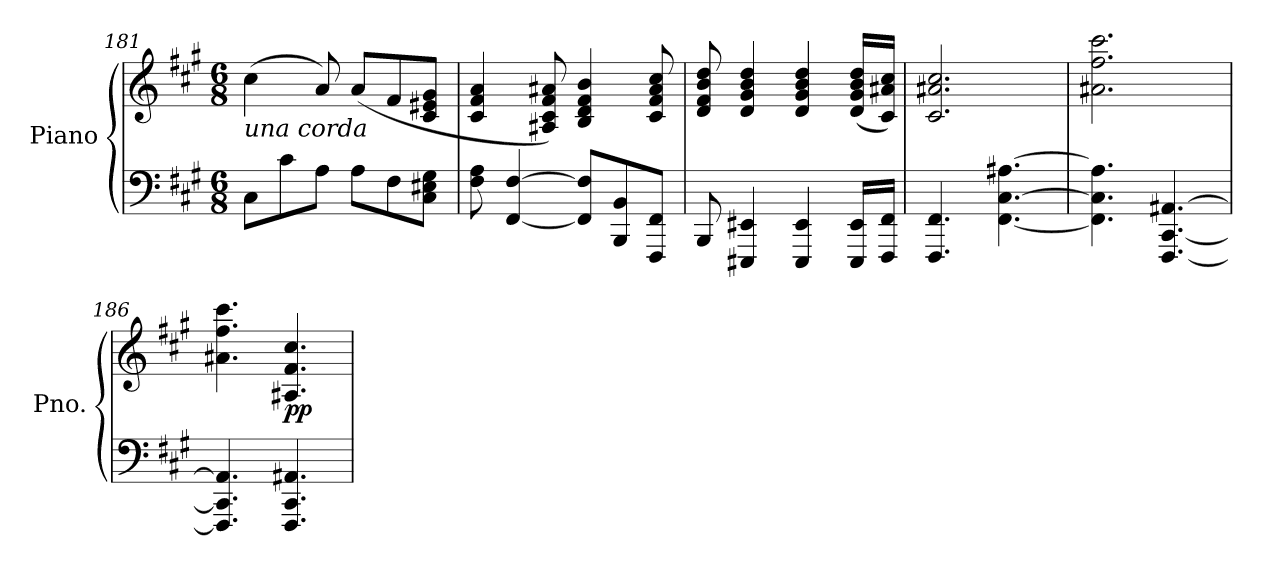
**kern	**kern	**dynam
*part1	*part1	*part1
*staff2	*staff1	*staff1/2
*I"Piano	*	*
*I'Pno.	*	*
*clefF4	*clefG2	*
*k[f#c#g#]	*k[f#c#g#]	*
*M6/8	*M6/8	*
=181	=181	=181
!	!LO:TX:b:i:t=una corda	!
8C#\L	(4cc#\	.
8c#\	.	.
8A\J	8a/)	.
8A\L	(>8a/L	.
8F#\	8f#/	.
8C#\ 8E#X\ 8G#\J	8c#/ 8e#X/ 8g#/J	.
!!LO:LB:g=z
=182	=182	=182
8F#\ 8A\	4c#/ 4f#/ 4a/	.
[4FF#/ [4F#/	.	.
.	8A#X/ 8c#/ 8f#/ 8a#X/)	.
8FF#/] 8F#/]L	4B/ 4d/ 4f#/ 4b/	.
8BBB/ 8BB/	.	.
8FFF#/ 8FF#/J	8c#/ 8f#/ 8a#/ 8cc#/	.
=183	=183	=183
8BBB/	8d/ 8f#/ 8b/ 8dd/	.
4EEE#X/ 4EE#X/	4d/ 4g#/ 4b/ 4dd/	.
4EEE#/ 4EE#/	4d/ 4g#/ 4b/ 4dd/	.
16EEE#/ 16EE#/LL	(16d/ 16g#/ 16b/ 16dd/LL	.
16FFF#/ 16FF#/JJ	16c#/ 16a#X/ 16cc#/JJ)	.
=184	=184	=184
4.FFF#/ 4.FF#/	2.c#/ 2.a#X/ 2.cc#/	.
[4.FF#\ [>4.C#\ [4.A#X\	.	.
=185	=185	=185
4.FF#\] 4.C#\] 4.A#\]	2.a#X\ 2.ff#\ 2.ccc#\	.
[4.FFF#/ [4.CC#/ [4.AA#X/	.	.
=186	=186	=186
4.FFF#/] 4.CC#/] 4.AA#/]	4.a#X\ 4.ff#\ 4.ccc#\	.
!	!	!LO:DY:b
4.FFF#/ 4.CC#/ 4.AA#X/	4.A#X/ 4.f#/ 4.cc#/	pp
=	=	=
*-	*-	*-
